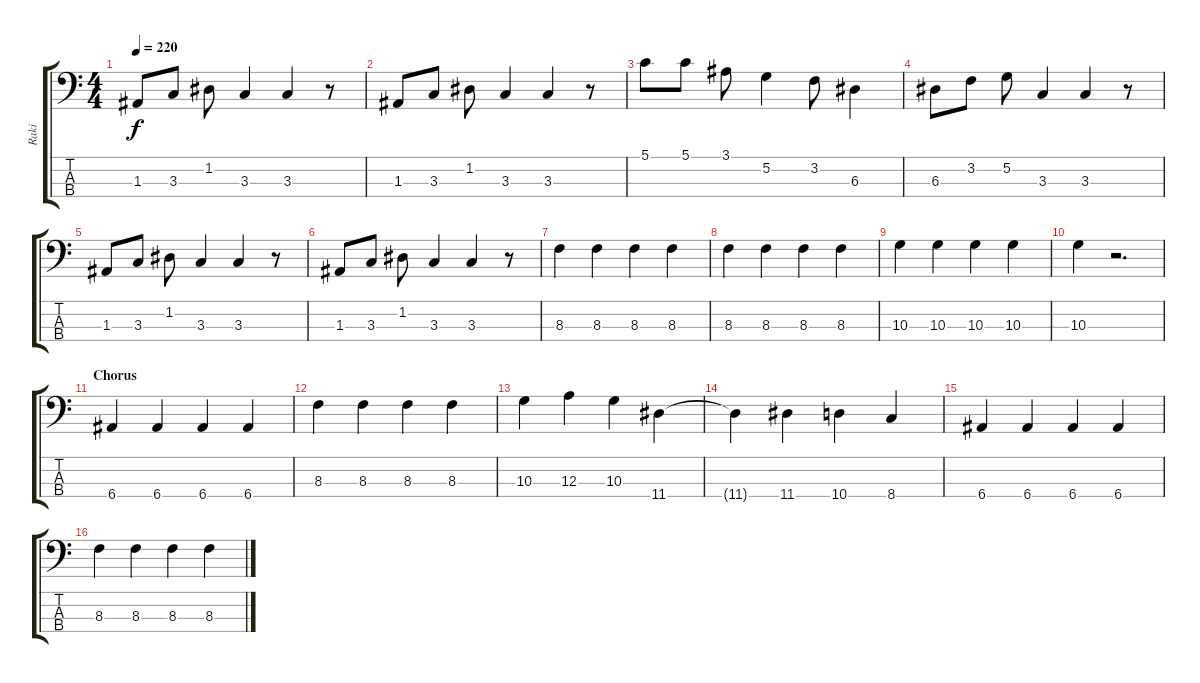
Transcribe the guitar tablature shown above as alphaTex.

\track ("Raki" "Raki") {instrument electricbasspick}
\staff {score tabs}
\tuning (G2 D2 A1 E1) {hide}
\ts (4 4)
\tempo 220
\clef f4
\ks c
1.3.8{dy f} 3.3.8 1.2.8 3.3.4 3.3.4 r.8 |
1.3.8 3.3.8 1.2.8 3.3.4 3.3.4 r.8 |
5.1.8 5.1.8 3.1.8 5.2.4 3.2.8 6.3.4 |
6.3.8 3.2.8 5.2.8 3.3.4 3.3.4 r.8 |
1.3.8 3.3.8 1.2.8 3.3.4 3.3.4 r.8 |
1.3.8 3.3.8 1.2.8 3.3.4 3.3.4 r.8 |
8.3.4 8.3.4 8.3.4 8.3.4 |
8.3.4 8.3.4 8.3.4 8.3.4 |
10.3.4 10.3.4 10.3.4 10.3.4 |
10.3.4 r.2{d} |
\section ("" "Chorus")
6.4.4 6.4.4 6.4.4 6.4.4 |
8.3.4 8.3.4 8.3.4 8.3.4 |
10.3.4 12.3.4 10.3.4 11.4.4 |
11.4{t}.4 11.4.4 10.4.4 8.4.4 |
6.4.4 6.4.4 6.4.4 6.4.4 |
8.3.4 8.3.4 8.3.4 8.3.4
